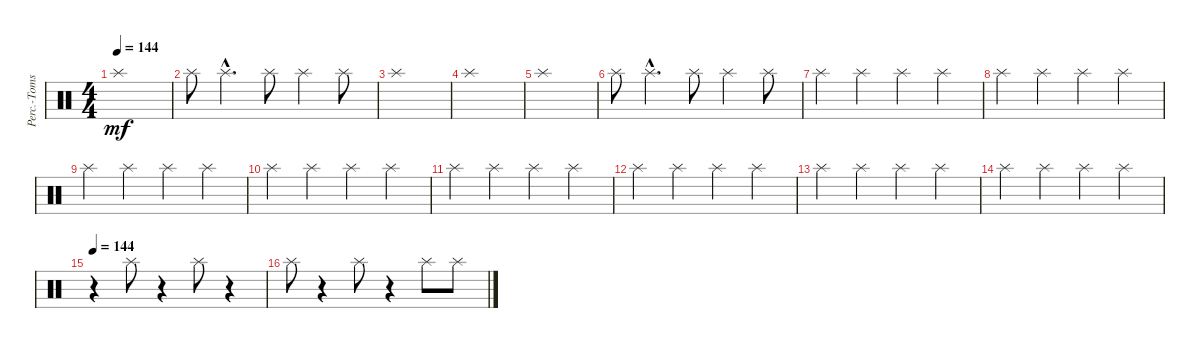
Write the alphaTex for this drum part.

\track ("Perc.-Toms/Cym.2" "Perc.-Toms") {instrument percussion}
\staff {score}
\articulation defaults
\ts (4 4)
\tempo 144
\clef neutral
\ks c "Splash (hit)".1{dy mf}
|
"Splash (hit)".8 "Splash (hit)"{hac}.4{d} "Splash (hit)".8 "Splash (hit)".4 "Splash (hit)".8 |
"Splash (hit)".1 |
"Splash (hit)".1 |
"Splash (hit)".1 |
"Splash (hit)".8 "Splash (hit)"{hac}.4{d} "Splash (hit)".8 "Splash (hit)".4 "Splash (hit)".8 |
"Splash (hit)".4 "Splash (hit)".4 "Splash (hit)".4 "Splash (hit)".4 |
"Splash (hit)".4 "Splash (hit)".4 "Splash (hit)".4 "Splash (hit)".4 |
"Splash (hit)".4 "Splash (hit)".4 "Splash (hit)".4 "Splash (hit)".4 |
"Splash (hit)".4 "Splash (hit)".4 "Splash (hit)".4 "Splash (hit)".4 |
"Splash (hit)".4 "Splash (hit)".4 "Splash (hit)".4 "Splash (hit)".4 |
"Splash (hit)".4 "Splash (hit)".4 "Splash (hit)".4 "Splash (hit)".4 |
"Splash (hit)".4 "Splash (hit)".4 "Splash (hit)".4 "Splash (hit)".4 |
"Splash (hit)".4 "Splash (hit)".4 "Splash (hit)".4 "Splash (hit)".4 |
\tempo 144
r.4 "Splash (hit)".8 r.4 "Splash (hit)".8 r.4 |
"Splash (hit)".8 r.4 "Splash (hit)".8 r.4 "Splash (hit)".8 "Splash (hit)".8
